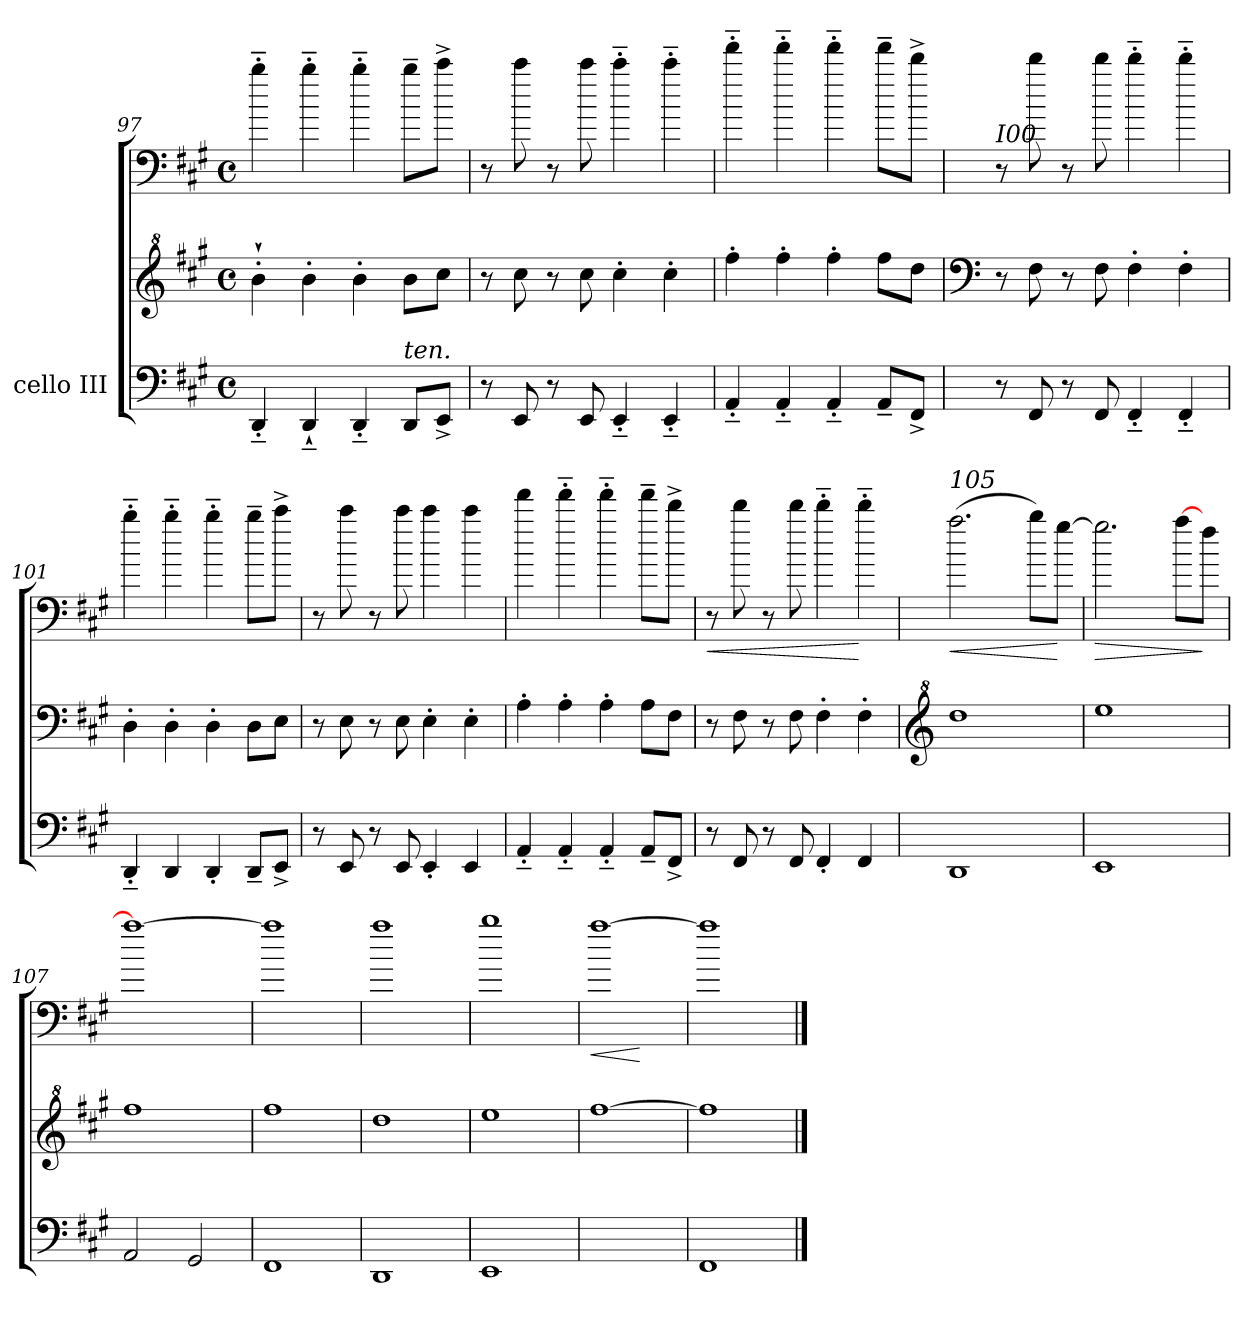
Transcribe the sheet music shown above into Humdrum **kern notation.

**kern	**kern	**kern	**dynam
*part1	*part1	*part1	*part1
*staff3	*staff2	*staff1	*staff1/2/3
*I"cello III	*	*	*
*clefF4	*clefG^2	*clefF4	*
*k[f#c#g#]	*k[f#c#g#]	*k[f#c#g#]	*
*M4/4	*M4/4	*M4/4	*
*met(c)	*met(c)	*met(c)	*
=97	=97	=97	=97
4DD'~/	4bb'`\	4bb'~\	.
4DD''~/	4bb'\	4bb'~\	.
4DD'~/	4bb'\	4bb'~\	.
8DD~~/L	8bb\L	8bb~\L	.
8EE^/J	8ccc#\J	8ccc#^\J	.
=98	=98	=98	=98
8r	8r	8r	.
8EE/	8ccc#\	8ccc#\	.
8r	8r	8r	.
8EE/	8ccc#\	8ccc#\	.
4EE'~/	4ccc#'\	4ccc#'~\	.
4EE'~/	4ccc#'\	4ccc#'~\	.
!!LO:LB:g=z
=99	=99	=99	=99
4AA'~/	4fff#'\	4fff#'~\	.
4AA'~/	4fff#'\	4fff#'~\	.
4AA'~/	4fff#'\	4fff#'~\	.
8AA~/L	8fff#\L	8fff#~\L	.
8FF#^/J	8ddd\J	8ddd^\J	.
!!LO:LB:g=z
=100	=100	=100	=100
*	*clefF4	*	*
!	!	!LO:TX:a:i:t=I00	!
8r	8r	8r	.
8FF#/	8F#\	8ddd\	.
8r	8r	8r	.
8FF#/	8F#\	8ddd\	.
4FF#'~/	4F#'\	4ddd'~\	.
4FF#'~/	4F#'\	4ddd'~\	.
=101	=101	=101	=101
4DD'~/	4D'\	4bb'~\	.
4DD/	4D'\	4bb'~\	.
4DD'/	4D'\	4bb'~\	.
8DD~/L	8D\L	8bb~\L	.
8EE^/J	8E\J	8ccc#^\J	.
=102	=102	=102	=102
8r	8r	8r	.
8EE/	8E\	8ccc#\	.
8r	8r	8r	.
8EE/	8E\	8ccc#\	.
4EE'/	4E'\	4ccc#\	.
4EE/	4E'\	4ccc#\	.
=103	=103	=103	=103
4AA'~/	4A'\	4fff#\	.
4AA'~/	4A'\	4fff#'~\	.
4AA'~/	4A'\	4fff#'~\	.
8AA~/L	8A\L	8fff#~\L	.
8FF#^/J	8F#\J	8ddd^\J	.
=104	=104	=104	=104
!	!	!	!LO:HP:b
8r	8r	8r	<
8FF#/	8F#\	8ddd\	.
8r	8r	8r	.
8FF#/	8F#\	8ddd\	.
4FF#'/	4F#'\	4ddd'~\	.
4FF#/	4F#'\	4ddd'~\	[
!!LO:LB:g=z
=105	=105	=105	=105
*	*clefG^2	*	*
!	!	!LO:TX:a:i:t=105	!
!	!	!	!LO:HP:b
!	!	!	!LO:DY:n=1:b=3
!	!	!	!LO:DY:n=2:b=2
!	!	!	!LO:DY:n=3:b
1DD	1ddd	(>2.aa\	< p p mp
.	.	8bb\L)	.
.	.	[8gg#\J	[
=106	=106	=106	=106
!	!	!	!LO:HP:b
1EE	1eee	2.gg#\]	>
.	.	[8aa\L	.
.	.	8ff#\J	]
=107	=107	=107	=107
2AA/	1fff#	1aa_	.
2GG#/	.	.	.
=108	=108	=108	=108
1FF#	1fff#	1aa]	.
=109	=109	=109	=109
1DD	1ddd	1aa	.
=110	=110	=110	=110
1EE	1eee	1bb	.
=111	=111	=111	=111
!	!	!	!LO:HP:b
1ryy	[1fff#	[1aa	<
.	.	.	[
=112	=112	=112	=112
1FF#	1fff#]	1aa]	.
==	==	==	==
*-	*-	*-	*-
